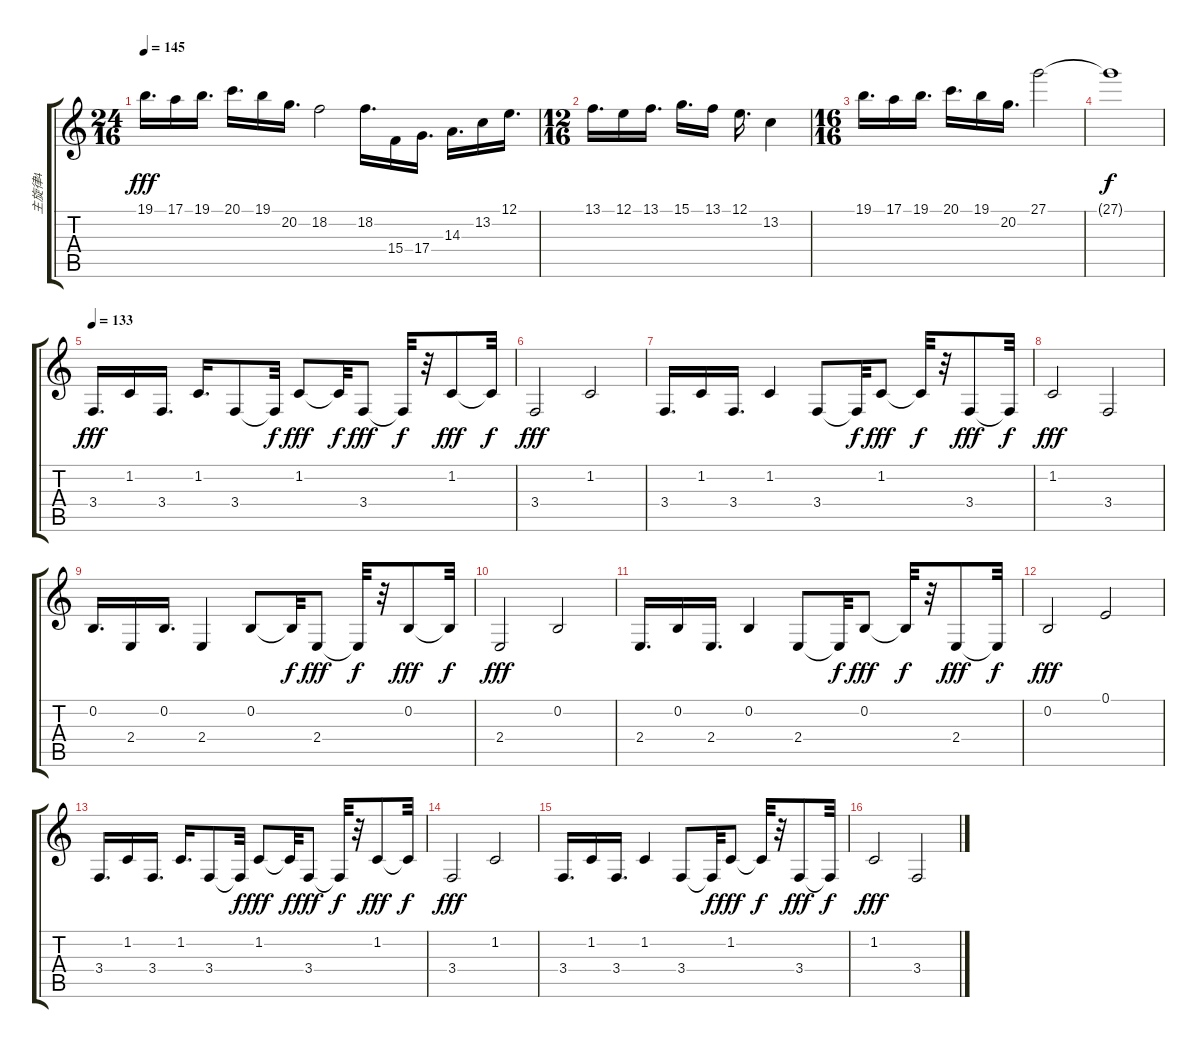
\track ("主旋律4" "主旋律4") {instrument stringensemble1}
\staff {score tabs}
\tuning (E4 B3 G3 D3 A2 E2) {hide}
\ts (24 16)
\tempo 145
\clef g2
\ks c
19.1.16{d dy fff} 17.1.16 19.1.16{d} 20.1.16{d} 19.1.16 20.2.16{d} 18.2.2 18.2.16{d} 15.4.16 17.4.16{d} 14.3.16{d} 13.2.16 12.1.16{d} |
\ts (12 16)
13.1.16{d} 12.1.16 13.1.16{d} 15.1.16{d} 13.1.16 12.1.16{d} 13.2.4 |
\ts (16 16)
19.1.16{d} 17.1.16 19.1.16{d} 20.1.16{d} 19.1.16 20.2.16{d} 27.1.2 |
27.1{t}.1{dy f} |
\tempo 133
3.4.16{d dy fff} 1.2.16 3.4.16{d} 1.2.16{d} 3.4.8 3.4{t}.32{dy f} 1.2.8{dy fff} 1.2{t}.32{dy f} 3.4.8{dy fff} 3.4{t}.32{dy f} r.32 1.2.8{dy fff} 1.2{t}.32{dy f} |
3.4.2{dy fff} 1.2.2 |
3.4.16{d} 1.2.16 3.4.16{d} 1.2.4 3.4.8 3.4{t}.32{dy f} 1.2.8{dy fff} 1.2{t}.32{dy f} r.32 3.4.8{dy fff} 3.4{t}.32{dy f} |
1.2.2{dy fff} 3.4.2 |
0.2.16{d} 2.4.16 0.2.16{d} 2.4.4 0.2.8 0.2{t}.32{dy f} 2.4.8{dy fff} 2.4{t}.32{dy f} r.32 0.2.8{dy fff} 0.2{t}.32{dy f} |
2.4.2{dy fff} 0.2.2 |
2.4.16{d} 0.2.16 2.4.16{d} 0.2.4 2.4.8 2.4{t}.32{dy f} 0.2.8{dy fff} 0.2{t}.32{dy f} r.32 2.4.8{dy fff} 2.4{t}.32{dy f} |
0.2.2{dy fff} 0.1.2 |
3.4.16{d} 1.2.16 3.4.16{d} 1.2.16{d} 3.4.8 3.4{t}.32{dy f} 1.2.8{dy fff} 1.2{t}.32{dy f} 3.4.8{dy fff} 3.4{t}.32{dy f} r.32 1.2.8{dy fff} 1.2{t}.32{dy f} |
3.4.2{dy fff} 1.2.2 |
3.4.16{d} 1.2.16 3.4.16{d} 1.2.4 3.4.8 3.4{t}.32{dy f} 1.2.8{dy fff} 1.2{t}.32{dy f} r.32 3.4.8{dy fff} 3.4{t}.32{dy f} |
1.2.2{dy fff} 3.4.2
